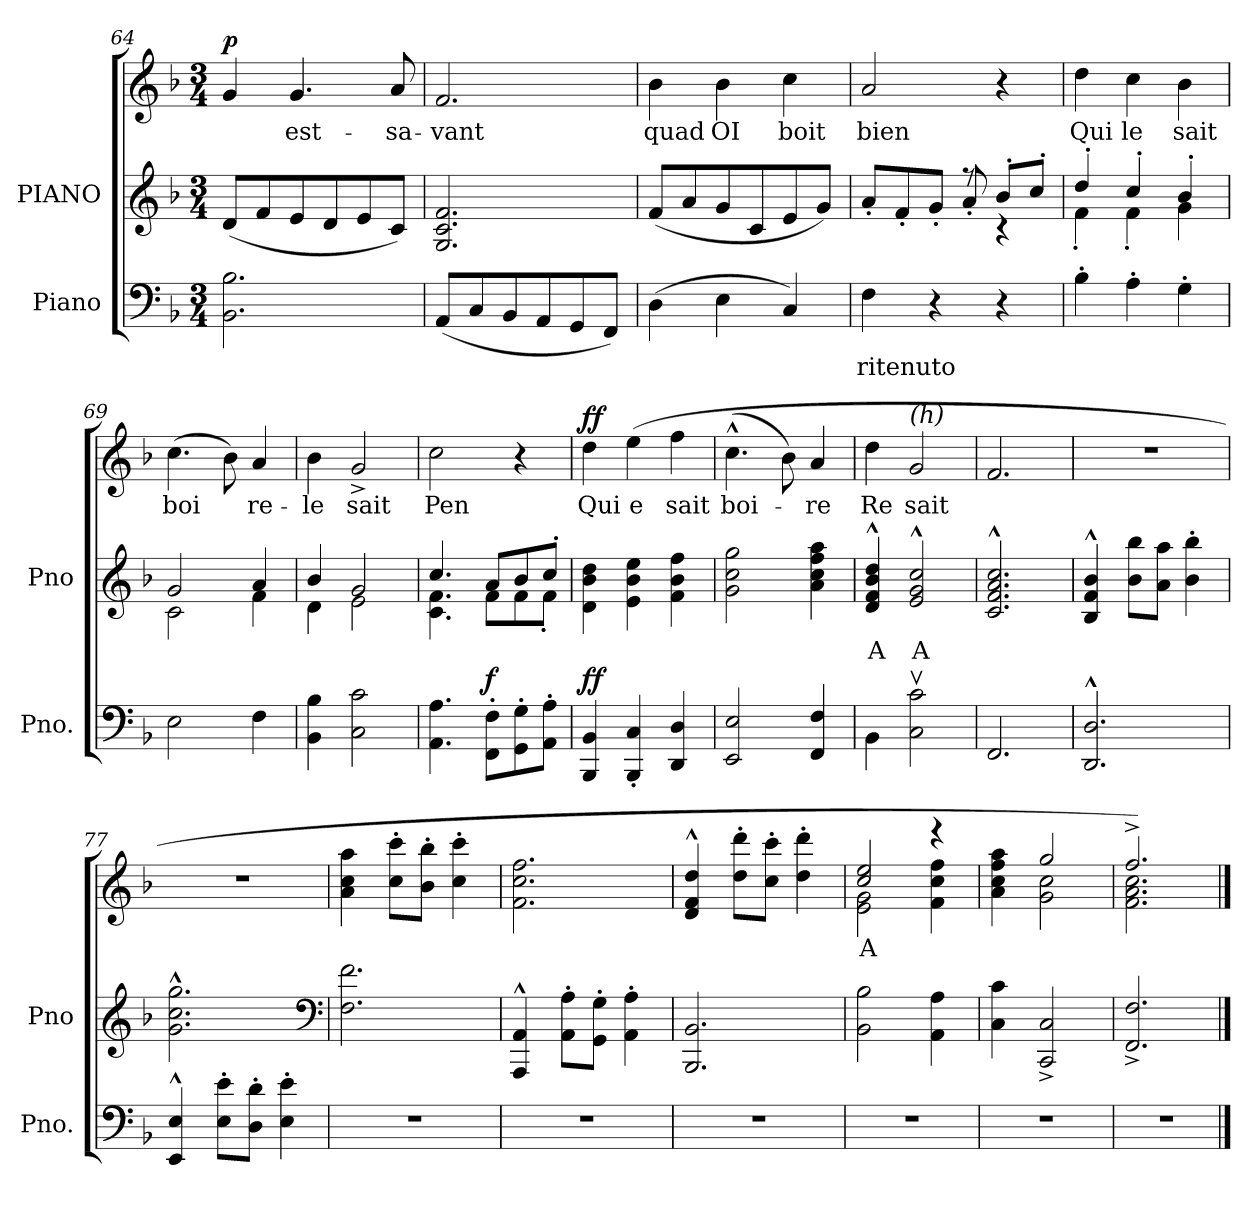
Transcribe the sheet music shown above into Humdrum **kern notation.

**kern	**text	**dynam	**kern	**text	**kern	**text	**dynam
*part3	*part3	*part3	*part2	*part2	*part1	*part1	*part1
*staff3	*staff3	*staff3	*staff2	*staff2	*staff1	*staff1	*staff1
*I"Piano	*	*	*I"PIANO	*	*	*	*
*I'Pno.	*	*	*I'Pno	*	*	*	*
*clefF4	*	*	*clefG2	*	*clefG2	*	*
*k[b-]	*	*	*k[b-]	*	*k[b-]	*	*
*M3/4	*	*	*M3/4	*	*M3/4	*	*
=64	=64	=64	=64	=64	=64	=64	=64
2.BB-\ 2.B-\	.	.	(8d/L	.	4g/	.	p
.	.	.	8f/	.	.	.	.
.	.	.	8e/	.	4.g/	est-	.
.	.	.	8d/	.	.	.	.
.	.	.	8e/	.	.	.	.
.	.	.	8c/J)	.	8a/	sa-	.
=65	=65	=65	=65	=65	=65	=65	=65
(8AA/L	.	.	2.G/ 2.c/ 2.f/	.	2.f/	vant	.
8C/	.	.	.	.	.	.	.
8BB-/	.	.	.	.	.	.	.
8AA/	.	.	.	.	.	.	.
8GG/	.	.	.	.	.	.	.
8FF/J)	.	.	.	.	.	.	.
=66	=66	=66	=66	=66	=66	=66	=66
(4D\	.	.	(8f/L	.	4b-\	quad	.
.	.	.	8a/	.	.	.	.
4E\	.	.	8g/	.	4b-\	OI	.
.	.	.	8c/	.	.	.	.
4C/)	.	.	8e/	.	4cc\	boit	.
.	.	.	8g/J)	.	.	.	.
!!LO:LB:g=z
=67	=67	=67	=67	=67	=67	=67	=67
*	*	*	*^	*	*	*	*
4F\	ritenuto	.	8a'/L	4ryy	.	2a/	bien	.
.	.	.	8f'/	.	.	.	.	.
4r	.	.	8g'/J	8ryy	.	.	.	.
.	.	.	8r	8a'/	.	.	.	.
4r	.	.	8b-'/L	4r	.	4r	.	.
.	.	.	8cc'/J	.	.	.	.	.
=68	=68	=68	=68	=68	=68	=68	=68	=68
4B-'\	.	.	4dd'/	4f'\	.	4dd\	Qui	.
4A'\	.	.	4cc'/	4f'\	.	4cc\	le	.
4G'\	.	.	4b-'/	4g\	.	4b-\	sait	.
=69	=69	=69	=69	=69	=69	=69	=69	=69
2E\	.	.	2g/	2c\	.	(4.cc\	boi	.
.	.	.	.	.	.	8b-\)	.	.
4F\	.	.	4a/	4f\	.	4a/	re-	.
=70	=70	=70	=70	=70	=70	=70	=70	=70
4BB-\ 4B-\	.	.	4b-/	4d\	.	4b-\	le	.
2C\ 2c\	.	.	2g/	2e\	.	2g^/	sait	.
=71	=71	=71	=71	=71	=71	=71	=71	=71
4.AA\ 4.A\	.	.	4.cc/	4.c\ 4.f\	.	2cc\	Pen	.
8FF'\ 8F'\L	.	f	8a/L	8f\L	.	.	.	.
8GG'\ 8G'\	.	.	8b-/	8f\	.	4r	.	.
8AA'\ 8A'\J	.	.	8cc'/J	8f'\J	.	.	.	.
*	*	*	*v	*v	*	*	*	*
!!LO:LB:g=z
=72	=72	=72	=72	=72	=72	=72	=72
4BBB-/ 4BB-/	.	ff	4d\ 4b-\ 4dd\	.	4dd\	Qui	ff
4BBB-'/ 4C'/	.	.	4e\ 4b-\ 4ee\	.	(4ee\	e	.
4DD/ 4D/	.	.	4f\ 4b-\ 4ff\	.	4ff\	sait	.
=73	=73	=73	=73	=73	=73	=73	=73
2EE/ 2E/	.	.	2g\ 2cc\ 2gg\	.	(4.cc^^\	boi-	.
.	.	.	.	.	8b-\)	.	.
4FF/ 4F/	.	.	4a\ 4cc\ 4ff\ 4aa\	.	4a/	re	.
=74	=74	=74	=74	=74	=74	=74	=74
4BB-\	.	.	4d^^/ 4f^^/ 4b-^^/ 4dd^^/	A	4dd\	Re	.
!	!	!	!	!	!LO:TX:i:t=(h)	!	!
2Cv\ 2cv\	.	.	2e^^/ 2g^^/ 2cc^^/	A	2g/	sait	.
=75	=75	=75	=75	=75	=75	=75	=75
2.FF/	.	.	2.c^^/ 2.f^^/ 2.a^^/ 2.cc^^/	.	2.f/	.	.
=76	=76	=76	=76	=76	=76	=76	=76
*	*	*	*	*	*^	*	*
2.DD^^/ 2.D^^/	.	.	4B-^^/ 4f^^/ 4b-^^/	.	2.r	4ryy	.	.
.	.	.	8b-\ 8bb-\L	.	.	2ryy	.	.
.	.	.	8a\ 8aa\J	.	.	.	.	.
.	.	.	4b-'\ 4bb-'\	.	.	.	.	.
*	*	*	*	*	*v	*v	*	*
=77	=77	=77	=77	=77	=77	=77	=77
4EE^^/ 4E^^/	.	.	2.g^^\ 2.cc^^\ 2.gg^^\	.	2.r	.	.
8E'\ 8e'\L	.	.	.	.	.	.	.
8D'\ 8d'\J	.	.	.	.	.	.	.
4E'\ 4e'\	.	.	.	.	.	.	.
*	*	*	*clefF4	*	*	*	*
!!LO:LB:g=z
=78	=78	=78	=78	=78	=78	=78	=78
2.r	.	.	2.F\ 2.f\	.	4a\ 4cc\ 4aa\	.	.
.	.	.	.	.	8cc'\ 8ccc'\L	.	.
.	.	.	.	.	8b-'\ 8bb-'\J	.	.
.	.	.	.	.	4cc'\ 4ccc'\	.	.
=79	=79	=79	=79	=79	=79	=79	=79
2.r	.	.	4AAA^^/ 4AA^^/	.	2.f\ 2.cc\ 2.ff\	.	.
.	.	.	8AA'\ 8A'\L	.	.	.	.
.	.	.	8GG'\ 8G'\J	.	.	.	.
.	.	.	4AA'\ 4A'\	.	.	.	.
=80	=80	=80	=80	=80	=80	=80	=80
2.r	.	.	2.BBB-/ 2.BB-/	.	4d^^/ 4f^^/ 4dd^^/	.	.
.	.	.	.	.	8dd'\ 8ddd'\L	.	.
.	.	.	.	.	8cc'\ 8ccc'\J	.	.
.	.	.	.	.	4dd'\ 4ddd'\	.	.
=81	=81	=81	=81	=81	=81	=81	=81
*	*	*	*	*	*^	*	*
2.r	.	.	2BB-\ 2B-\	.	2cc/ 2ee/	2e\ 2g\	A	.
.	.	.	4AA\ 4A\	.	4r	4f\ 4cc\ 4ff\	.	.
=82	=82	=82	=82	=82	=82	=82	=82	=82
2.r	.	.	4C\ 4c\	.	4ryy	4a\ 4cc\ 4ff\ 4aa\	.	.
.	.	.	2CC^/ 2C^/	.	2gg/	2g\ 2cc\	.	.
=83	=83	=83	=83	=83	=83	=83	=83	=83
2.r	.	.	2.FF^/ 2.F^/	.	2.ff^/)	2.f\ 2.a\ 2.cc\	.	.
*	*	*	*	*	*v	*v	*	*
==	==	==	==	==	==	==	==
*-	*-	*-	*-	*-	*-	*-	*-
